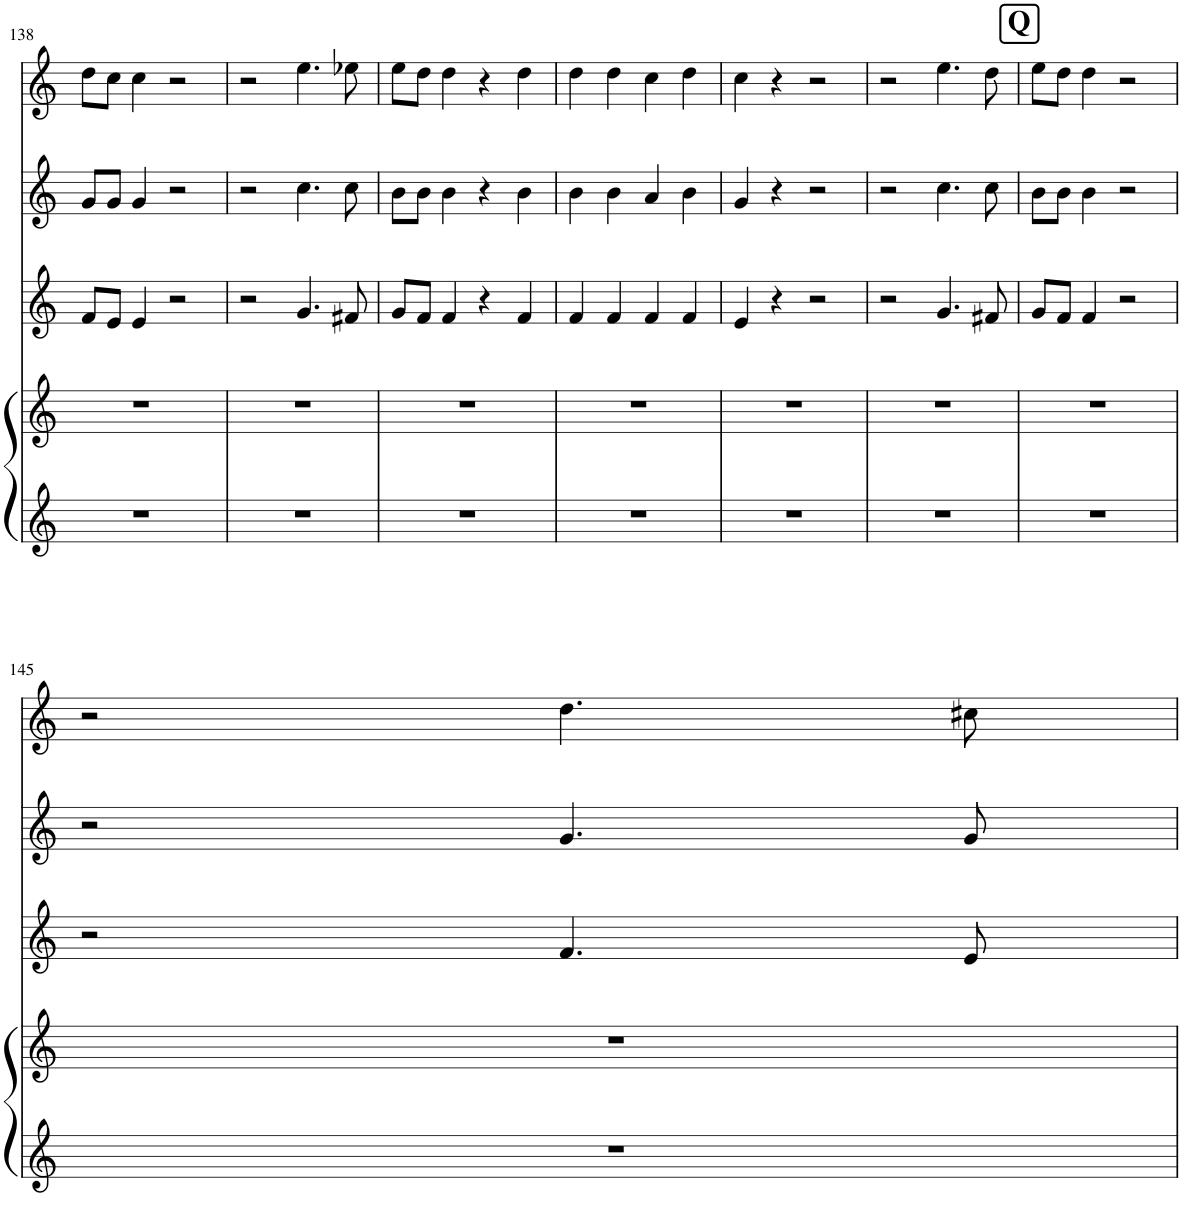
**kern	**kern	**kern	**kern	**kern
*part4	*part4	*part3	*part2	*part1
*staff5	*staff4	*staff3	*staff2	*staff1
*I"Piano	*	*I"Piano	*I"Piano	*I"Piano
*I'Pno	*	*I'Pno	*I'Pno	*I'Pno
!!LO:PB:g=z
*clefG2	*clefG2	*clefG2	*clefG2	*clefG2
*k[]	*k[]	*k[]	*k[]	*k[]
*M2/2	*M2/2	*M2/2	*M2/2	*M2/2
*met(c|)	*met(c|)	*met(c|)	*met(c|)	*met(c|)
=138	=138	=138	=138	=138
1r	1r	8f/L	8g/L	8dd\L
.	.	8e/J	8g/J	8cc\J
.	.	4e/	4g/	4cc\
.	.	2r	2r	2r
=139	=139	=139	=139	=139
1r	1r	2r	2r	2r
.	.	4.g/	4.cc\	4.ee\
.	.	8f#X/	8cc\	8ee-X\
=140	=140	=140	=140	=140
1r	1r	8g/L	8b\L	8ee\L
.	.	8f/J	8b\J	8dd\J
.	.	4f/	4b\	4dd\
.	.	4r	4r	4r
.	.	4f/	4b\	4dd\
=141	=141	=141	=141	=141
1r	1r	4f/	4b\	4dd\
.	.	4f/	4b\	4dd\
.	.	4f/	4a/	4cc\
.	.	4f/	4b\	4dd\
=142	=142	=142	=142	=142
1r	1r	4e/	4g/	4cc\
.	.	4r	4r	4r
.	.	2r	2r	2r
=143	=143	=143	=143	=143
1r	1r	2r	2r	2r
.	.	4.g/	4.cc\	4.ee\
.	.	8f#X/	8cc\	8dd\
!!LO:REH:place=s1:a:B:cj:fs=14:t=Q
=144	=144	=144	=144	=144
1r	1r	8g/L	8b\L	8ee\L
.	.	8f/J	8b\J	8dd\J
.	.	4f/	4b\	4dd\
.	.	2r	2r	2r
!!LO:LB:g=z
=145	=145	=145	=145	=145
1r	1r	2r	2r	2r
.	.	4.f/	4.g/	4.dd\
.	.	8e/	8g/	8cc#X\
=	=	=	=	=
*-	*-	*-	*-	*-
